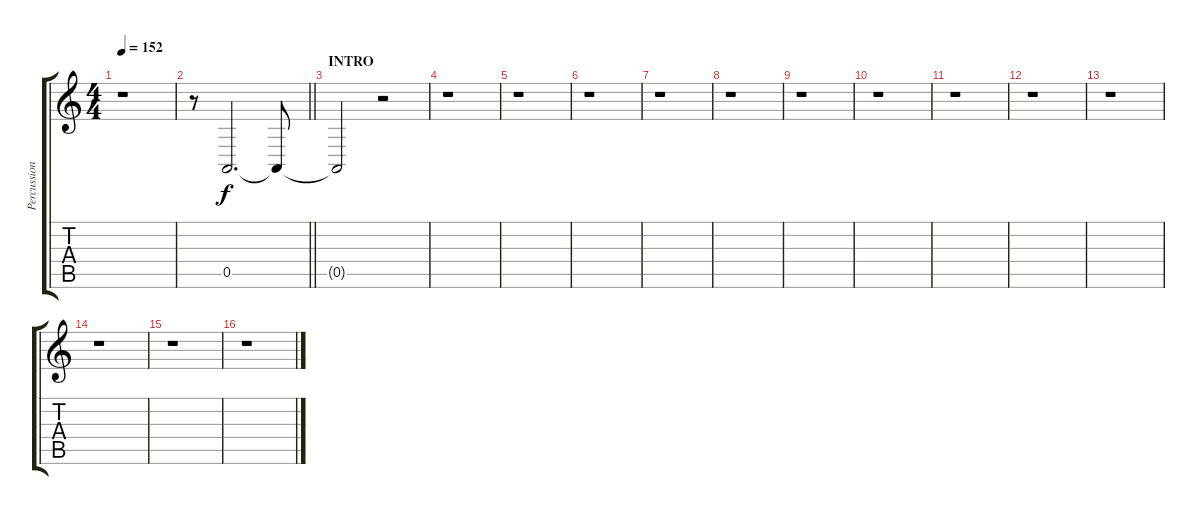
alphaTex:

\track ("Percussions" "Percussion") {instrument reversecymbal}
\staff {score tabs}
\tuning (E4 B3 G3 D3 A2 E2) {hide}
\ts (4 4)
\tempo 152
\clef g2
\ks c
r.1{dy f instrument reversecymbal} |
\barLineRight lightlight
r.8 0.5.2{d} 0.5{t}.8 |
\section ("" "INTRO")
0.5{t}.2 r.2 |
r.1 |
r.1 |
r.1 |
r.1 |
r.1 |
r.1 |
r.1 |
r.1 |
r.1 |
r.1 |
r.1 |
r.1 |
r.1
